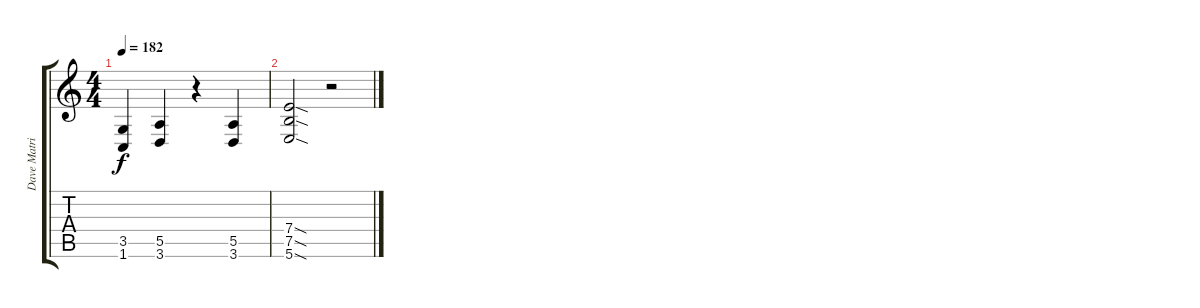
\track ("Dave Matrise" "Dave Matri") {instrument distortionguitar}
\staff {score tabs}
\tuning (B3 Gb3 D3 A2 E2 B1) {hide}
\ts (4 4)
\tempo 182
\clef g2
\ks c
(3.5 1.6).4{dy f} (5.5 3.6).4 r.4 (5.5 3.6).4 |
(7.4{sod} 7.5{sod} 5.6{sod}).2 r.2
